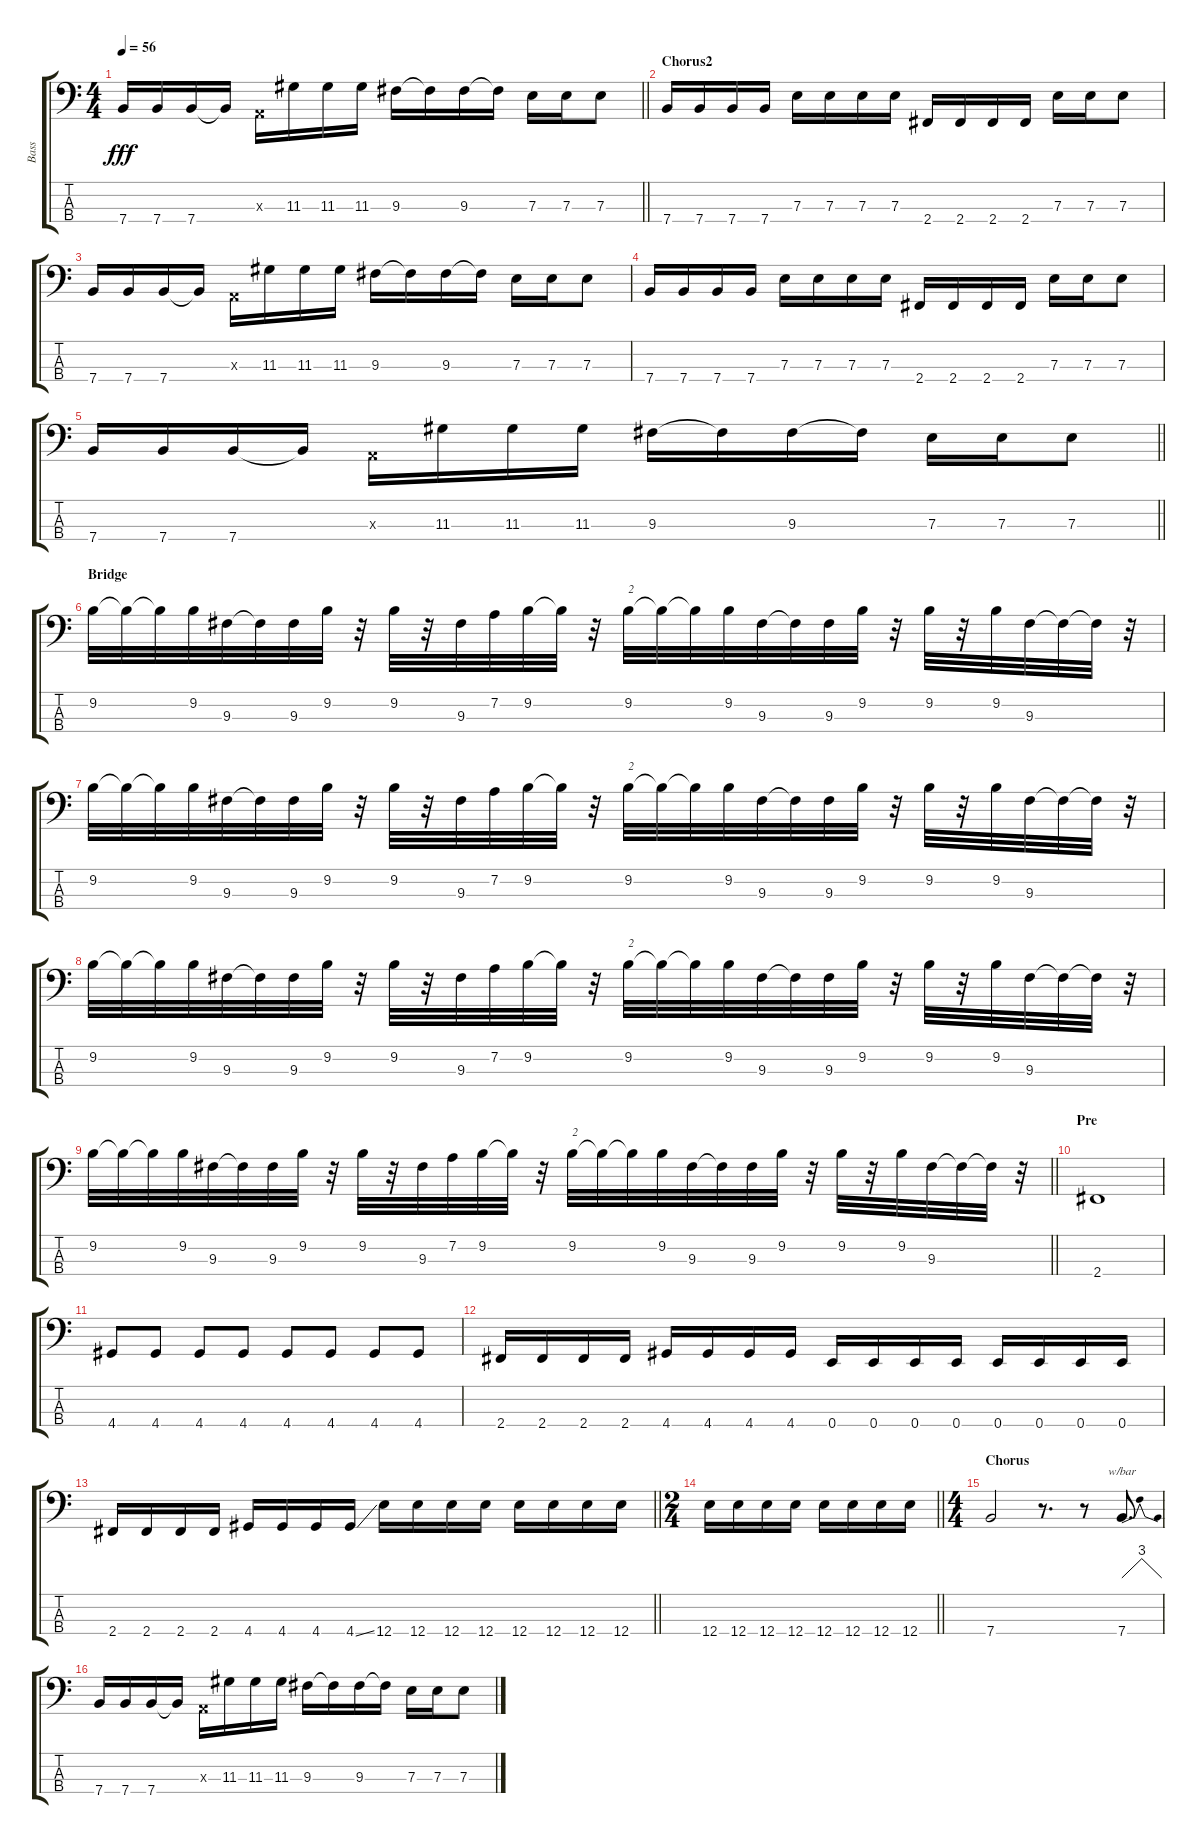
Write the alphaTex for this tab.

\track ("Bass" "Bass") {instrument electricbassfinger}
\staff {score tabs}
\tuning (G2 D2 A1 E1) {hide}
\ts (4 4)
\tempo 56
\clef f4
\barLineRight lightlight
\ks c
7.4.16{dy fff} 7.4.16 7.4.16 7.4{t}.16 0.3{x}.16 11.3.16 11.3.16 11.3.16 9.3.16 9.3{t}.16 9.3.16 9.3{t}.16 7.3.16 7.3.16 7.3.8 |
\section ("" "Chorus2")
7.4.16 7.4.16 7.4.16 7.4.16 7.3.16 7.3.16 7.3.16 7.3.16 2.4.16 2.4.16 2.4.16 2.4.16 7.3.16 7.3.16 7.3.8 |
7.4.16 7.4.16 7.4.16 7.4{t}.16 0.3{x}.16 11.3.16 11.3.16 11.3.16 9.3.16 9.3{t}.16 9.3.16 9.3{t}.16 7.3.16 7.3.16 7.3.8 |
7.4.16 7.4.16 7.4.16 7.4.16 7.3.16 7.3.16 7.3.16 7.3.16 2.4.16 2.4.16 2.4.16 2.4.16 7.3.16 7.3.16 7.3.8 |
\barLineRight lightlight
7.4.16 7.4.16 7.4.16 7.4{t}.16 0.3{x}.16 11.3.16 11.3.16 11.3.16 9.3.16 9.3{t}.16 9.3.16 9.3{t}.16 7.3.16 7.3.16 7.3.8 |
\section ("" "Bridge")
9.2.32 9.2{t}.32 9.2{t}.32 9.2.32 9.3.32 9.3{t}.32 9.3.32 9.2.32 r.32 9.2.32 r.32 9.3.32 7.2.32 9.2.32 9.2{t}.32 r.32 9.2.32{txt "2"} 9.2{t}.32 9.2{t}.32 9.2.32 9.3.32 9.3{t}.32 9.3.32 9.2.32 r.32 9.2.32 r.32 9.2.32 9.3.32 9.3{t}.32 9.3{t}.32 r.32 |
9.2.32 9.2{t}.32 9.2{t}.32 9.2.32 9.3.32 9.3{t}.32 9.3.32 9.2.32 r.32 9.2.32 r.32 9.3.32 7.2.32 9.2.32 9.2{t}.32 r.32 9.2.32{txt "2"} 9.2{t}.32 9.2{t}.32 9.2.32 9.3.32 9.3{t}.32 9.3.32 9.2.32 r.32 9.2.32 r.32 9.2.32 9.3.32 9.3{t}.32 9.3{t}.32 r.32 |
9.2.32 9.2{t}.32 9.2{t}.32 9.2.32 9.3.32 9.3{t}.32 9.3.32 9.2.32 r.32 9.2.32 r.32 9.3.32 7.2.32 9.2.32 9.2{t}.32 r.32 9.2.32{txt "2"} 9.2{t}.32 9.2{t}.32 9.2.32 9.3.32 9.3{t}.32 9.3.32 9.2.32 r.32 9.2.32 r.32 9.2.32 9.3.32 9.3{t}.32 9.3{t}.32 r.32 |
\barLineRight lightlight
9.2.32 9.2{t}.32 9.2{t}.32 9.2.32 9.3.32 9.3{t}.32 9.3.32 9.2.32 r.32 9.2.32 r.32 9.3.32 7.2.32 9.2.32 9.2{t}.32 r.32 9.2.32{txt "2"} 9.2{t}.32 9.2{t}.32 9.2.32 9.3.32 9.3{t}.32 9.3.32 9.2.32 r.32 9.2.32 r.32 9.2.32 9.3.32 9.3{t}.32 9.3{t}.32 r.32 |
\section ("" "Pre")
2.4.1 |
4.4.8 4.4.8 4.4.8 4.4.8 4.4.8 4.4.8 4.4.8 4.4.8 |
2.4.16 2.4.16 2.4.16 2.4.16 4.4.16 4.4.16 4.4.16 4.4.16 0.4.16 0.4.16 0.4.16 0.4.16 0.4.16 0.4.16 0.4.16 0.4.16 |
\barLineRight lightlight
2.4.16 2.4.16 2.4.16 2.4.16 4.4.16 4.4.16 4.4.16 4.4{ss}.16 12.4.16 12.4.16 12.4.16 12.4.16 12.4.16 12.4.16 12.4.16 12.4.16 |
\ts (2 4)
\barLineRight lightlight
12.4.16 12.4.16 12.4.16 12.4.16 12.4.16 12.4.16 12.4.16 12.4.16 |
\ts (4 4)
\section ("" "Chorus")
7.4.2 r.8{d} r.8 7.4.8{d tbe (dip default 0 0 19 12 60 0)} |
7.4.16 7.4.16 7.4.16 7.4{t}.16 0.3{x}.16 11.3.16 11.3.16 11.3.16 9.3.16 9.3{t}.16 9.3.16 9.3{t}.16 7.3.16 7.3.16 7.3.8
